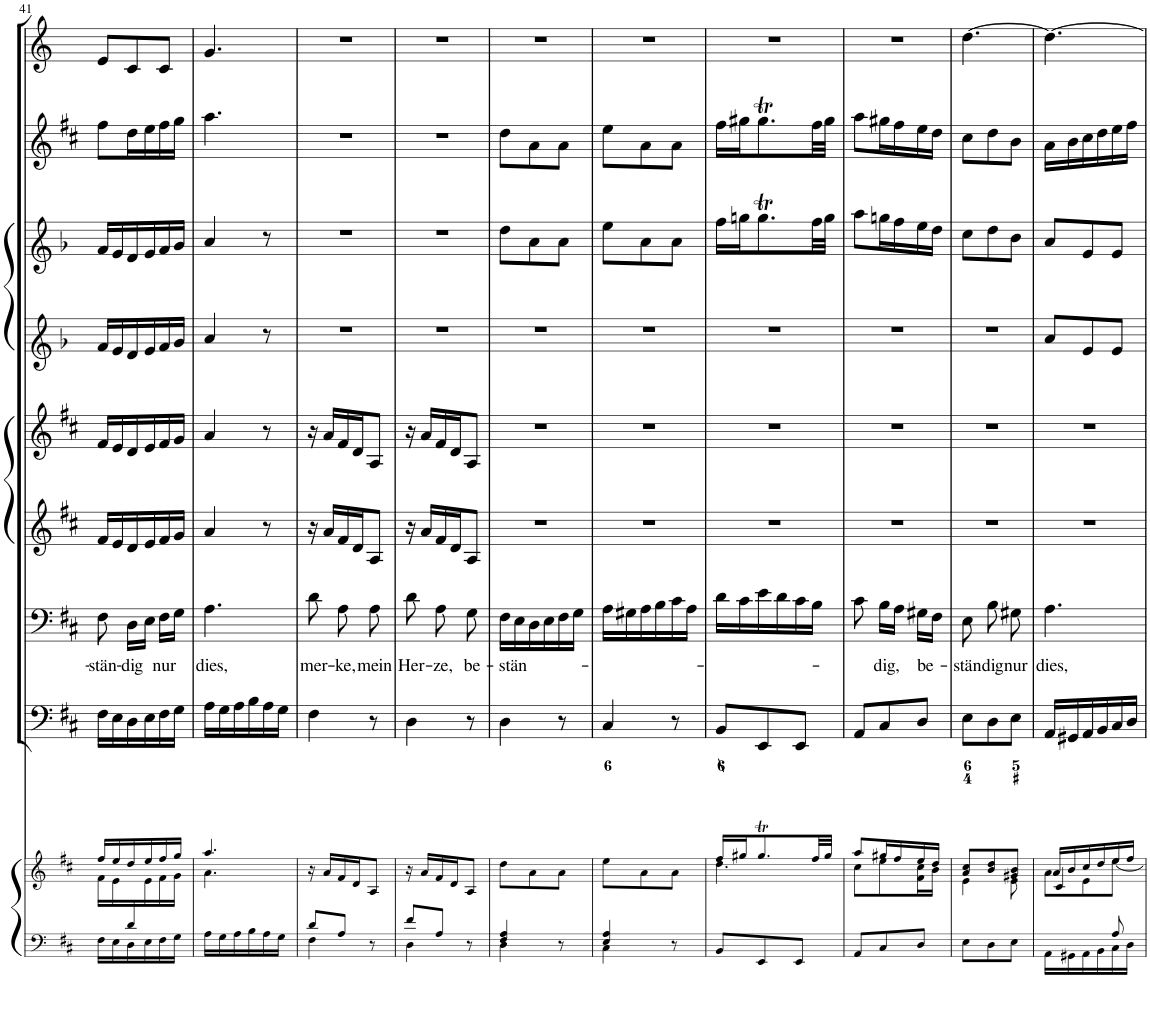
**kern	**kern	**kern	**kern	**text	**kern	**kern	**kern	**kern	**kern	**kern
*part9	*part9	*part8	*part7	*part7	*part6	*part5	*part4	*part3	*part2	*part1
*staff10	*staff9	*staff8	*staff7	*staff7	*staff6	*staff5	*staff4	*staff3	*staff2	*staff1
*I"Piano reduction	*	*I"Continuo	*I"Basso	*	*I"Violino II	*I"Violino I	*I"Oboe d'amore II	*I"Oboe d'amore I	*I"Flauto traverso	*I"Tromba
*I'Pno	*	*	*	*	*I'Vln	*I'Vln	*	*	*I'Fl	*
!!LO:PB:g=z
*clefF4	*clefG2	*clefF4	*clefF4	*	*clefG2	*clefG2	*clefG1	*clefG1	*clefG2	*clefG2
*	*	*	*	*	*	*	*Trd2c3	*Trd2c3	*	*Trd-1c-2
*k[f#c#]	*k[f#c#]	*k[f#c#]	*k[f#c#]	*	*k[f#c#]	*k[f#c#]	*k[b-]	*k[b-]	*k[f#c#]	*k[]
*M3/8	*M3/8	*M3/8	*M3/8	*	*M3/8	*M3/8	*M3/8	*M3/8	*M3/8	*M3/8
=41	=41	=41	=41	=41	=41	=41	=41	=41	=41	=41
*^	*^	*	*	*	*	*	*	*	*	*
!	!	!	!	!	!	!LO:LY:b	!	!	!	!	!	!
8ryy	16F#\LL	16ff#/LL	16f#\LL	16F#\LL	8F#\	-stän-	16f#/LL	16f#/LL	16a/LL	16a/LL	8ff#\L	8e/L
.	16E\	16ee/	16e\	16E\	.	.	16e/	16e/	16g/	16g/	.	.
!	!	!	!	!	!	!LO:LY:b	!	!	!	!	!	!
16d/	16D\	16dd/	16ryy	16D\	16D\LL	-dig	16d/	16d/	16f/	16f/	16dd\L	8c/
8.ryy	16E\	16ee/	16e\	16E\	16E\JJ	.	16e/	16e/	16g/	16g/	16ee\	.
!	!	!	!	!	!	!LO:LY:b	!	!	!	!	!	!
.	16F#\	16ff#/	16f#\	16F#\	16F#\LL	nur	16f#/	16f#/	16a/	16a/	16ff#\	8c/J
.	16G\JJ	16gg/JJ	16g\JJ	16G\JJ	16G\JJ	.	16g/JJ	16g/JJ	16b-/JJ	16b-/JJ	16gg\JJ	.
=42	=42	=42	=42	=42	=42	=42	=42	=42	=42	=42	=42	=42
!	!	!	!	!	!	!LO:LY:b	!	!	!	!	!	!
*v	*v	*	*	*	*	*	*	*	*	*	*	*
16A\LL	4.aa/	4.a\	16A\LL	4.A\	dies,	4a/	4a/	4cc/	4cc/	4.aa\	4.g/
16G\	.	.	16G\	.	.	.	.	.	.	.	.
16A\	.	.	16A\	.	.	.	.	.	.	.	.
16B\	.	.	16B\	.	.	.	.	.	.	.	.
16A\	.	.	16A\	.	.	8r	8r	8r	8r	.	.
16G\JJ	.	.	16G\JJ	.	.	.	.	.	.	.	.
*	*v	*v	*	*	*	*	*	*	*	*	*
=43	=43	=43	=43	=43	=43	=43	=43	=43	=43	=43
*^	*	*	*	*	*	*	*	*	*	*
!	!	!	!	!	!LO:LY:b	!	!	!	!	!	!
8d/L	4F#\	16r	4F#\	8d\	mer-	16r	16r	4.r	4.r	4.r	4.r
.	.	16a/LL	.	.	.	16a/LL	16a/LL	.	.	.	.
!	!	!	!	!	!LO:LY:b	!	!	!	!	!	!
8A/J	.	16f#/	.	8A\	-ke,	16f#/	16f#/	.	.	.	.
.	.	16d/J	.	.	.	16d/J	16d/J	.	.	.	.
!	!	!	!	!	!LO:LY:b	!	!	!	!	!	!
8r	8ryy	8A/J	8r	8A\	mein	8A/J	8A/J	.	.	.	.
=44	=44	=44	=44	=44	=44	=44	=44	=44	=44	=44	=44
!	!	!	!	!	!LO:LY:b	!	!	!	!	!	!
8f#/L	4D\	16r	4D\	8d\	Her-	16r	16r	4.r	4.r	4.r	4.r
.	.	16a/LL	.	.	.	16a/LL	16a/LL	.	.	.	.
!	!	!	!	!	!LO:LY:b	!	!	!	!	!	!
8A/J	.	16f#/	.	8A\	-ze,	16f#/	16f#/	.	.	.	.
.	.	16d/J	.	.	.	16d/J	16d/J	.	.	.	.
!	!	!	!	!	!LO:LY:b	!	!	!	!	!	!
8r	8ryy	8A/J	8r	8G\	be-	8A/J	8A/J	.	.	.	.
=45	=45	=45	=45	=45	=45	=45	=45	=45	=45	=45	=45
!	!	!	!	!	!LO:LY:b	!	!	!	!	!	!
4F#/ 4A/	4D\	8dd\L	4D\	16F#\LL	-stän-	4.r	4.r	4.r	8ff\L	8dd\L	4.r
.	.	.	.	16E\	.	.	.	.	.	.	.
.	.	8a\	.	16D\	.	.	.	.	8cc\	8a\	.
.	.	.	.	16E\	.	.	.	.	.	.	.
8r	8ryy	8a\J	8r	16F#\	.	.	.	.	8cc\J	8a\J	.
.	.	.	.	16G\JJ	.	.	.	.	.	.	.
=46	=46	=46	=46	=46	=46	=46	=46	=46	=46	=46	=46
4E/ 4A/	4C#\	8ee\L	4C#/	16A\LL	.	4.r	4.r	4.r	8gg\L	8ee\L	4.r
.	.	.	.	16G#X\	.	.	.	.	.	.	.
.	.	8a\	.	16A\	.	.	.	.	8cc\	8a\	.
.	.	.	.	16B\	.	.	.	.	.	.	.
8r	8ryy	8a\J	8r	16c#\	.	.	.	.	8cc\J	8a\J	.
.	.	.	.	16A\JJ	.	.	.	.	.	.	.
*v	*v	*	*	*	*	*	*	*	*	*	*
=47	=47	=47	=47	=47	=47	=47	=47	=47	=47	=47
*	*^	*	*	*	*	*	*	*	*	*
8BB/L	16ff#/LL	4.dd\	8BB/L	16d\LL	.	4.r	4.r	4.r	16aa\LL	16ff#\LL	4.r
.	16gg#X/J	.	.	16c#\	.	.	.	.	16bbn\J	16gg#X\J	.
8EE/	8.gg#t/	.	8EE/	16e\	.	.	.	.	8.bbt\	8.gg#t\	.
.	.	.	.	16d\	.	.	.	.	.	.	.
8EE/J	.	.	8EE/J	16c#\	.	.	.	.	.	.	.
.	32ff#/LL	.	.	16B\JJ	.	.	.	.	32aa\LL	32ff#\LL	.
.	32gg#/JJJ	.	.	.	.	.	.	.	32bb\JJJ	32gg#\JJJ	.
=48	=48	=48	=48	=48	=48	=48	=48	=48	=48	=48	=48
8AA/L	8aa/L	8cc#\L	8AA/L	8c#\	.	4.r	4.r	4.r	8ccc\L	8aa\L	4.r
!	!	!	!	!	!LO:LY:b	!	!	!	!	!	!
8C#/	16gg#X/L	8ee\	8C#/	16B\LL	-dig,	.	.	.	16bbn\L	16gg#X\L	.
.	16ff#/	.	.	16A\JJ	.	.	.	.	16aa\	16ff#\	.
!	!	!	!	!	!LO:LY:b	!	!	!	!	!	!
8D/J	16ee/	16f#\ 16cc#\L	8D/J	16G#X\LL	be-	.	.	.	16gg\	16ee\	.
.	16dd/JJ	16b\JJ	.	16F#\JJ	.	.	.	.	16ff\JJ	16dd\JJ	.
=49	=49	=49	=49	=49	=49	=49	=49	=49	=49	=49	=49
!	!	!	!	!	!LO:LY:b	!	!	!	!	!	!
8E\L	8a/ 8cc#/L	4e\	8E\L	8E\	-stän-	4.r	4.r	4.r	8ee\L	8cc#\L	[4.dd\
!	!	!	!	!	!LO:LY:b	!	!	!	!	!	!
8D\	8b/ 8dd/	.	8D\	8B\	-dig	.	.	.	8ff\	8dd\	.
!	!	!	!	!	!LO:LY:b	!	!	!	!	!	!
8E\J	8g#X/ 8b/J	8e\	8E\J	8G#X\	nur	.	.	.	8dd\J	8b\J	.
=50	=50	=50	=50	=50	=50	=50	=50	=50	=50	=50	=50
*^	*	*^	*	*	*	*	*	*	*	*	*
!	!	!	!	!	!	!	!LO:LY:b	!	!	!	!	!	!
4ryy	16AA\LL	16a/LL	8a\L	4c#/	16AA/LL	4.A\	dies,	4.r	4.r	8cc/L	8cc/L	16a\LL	4.dd\_
.	16GG#X\	16b/	.	.	16GG#X/	.	.	.	.	.	.	16b\	.
.	16AA\	16cc#/	8e\	.	16AA/	.	.	.	.	8g/	8g/	16cc#\	.
.	16BB\	16dd/	.	.	16BB/	.	.	.	.	.	.	16dd\	.
8A/	16C#\	16ee/	[8ee\J	8ryy	16C#/	.	.	.	.	8g/J	8g/J	16ee\	.
.	16D\JJ	16ff#/JJ	.	.	16D/JJ	.	.	.	.	.	.	16ff#\JJ	.
*v	*v	*	*	*	*	*	*	*	*	*	*	*	*
*	*v	*v	*v	*	*	*	*	*	*	*	*	*
=	=	=	=	=	=	=	=	=	=	=
*-	*-	*-	*-	*-	*-	*-	*-	*-	*-	*-
